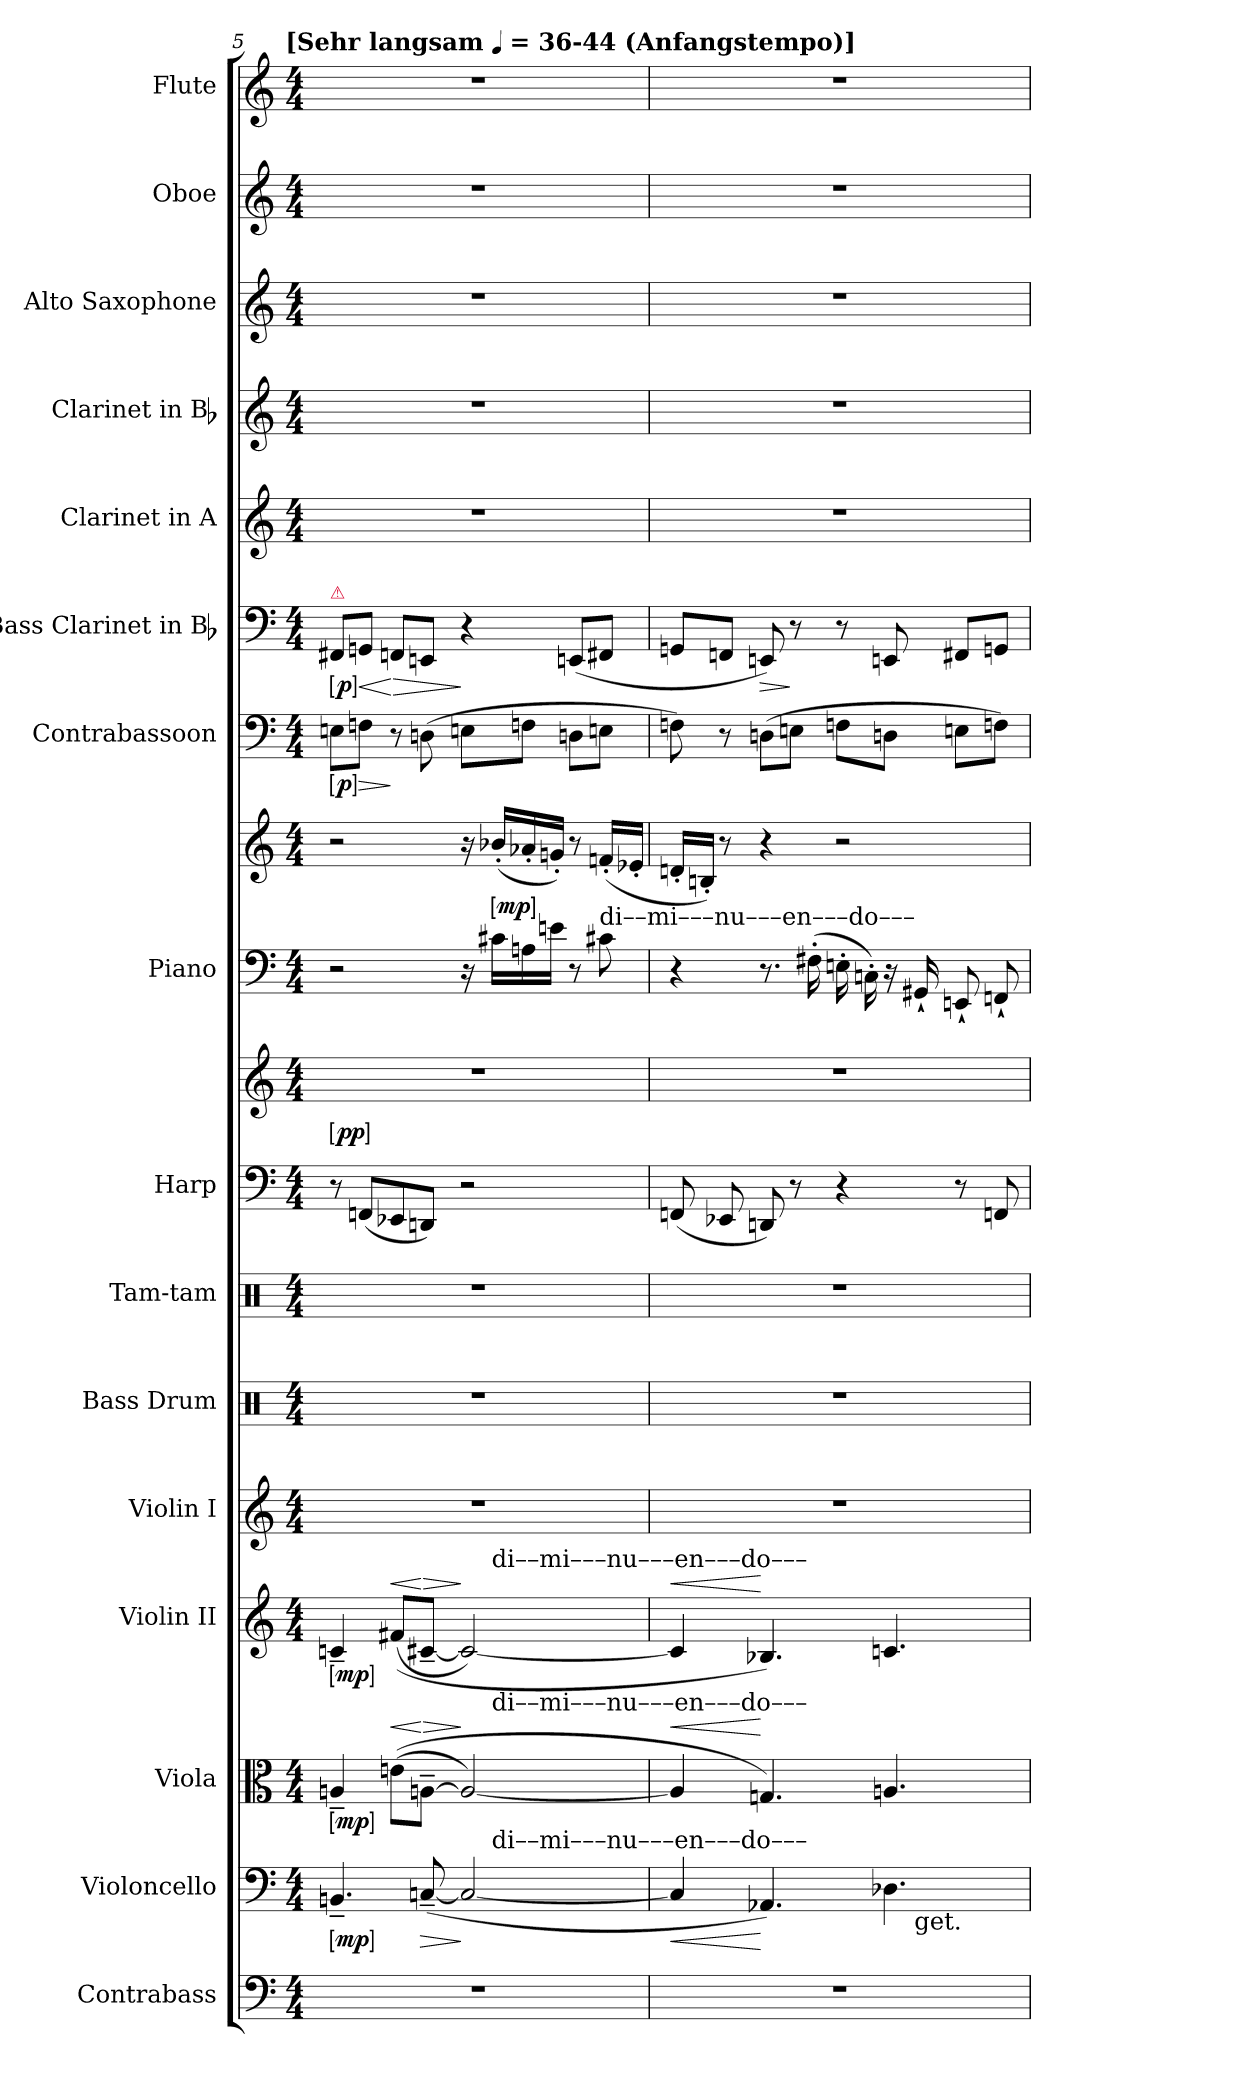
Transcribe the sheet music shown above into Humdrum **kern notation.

**kern	**kern	**dynam	**kern	**dynam	**kern	**dynam	**kern	**kern	**kern	**kern	**kern	**dynam	**kern	**kern	**dynam	**kern	**dynam	**kern	**dynam	**kern	**kern	**kern	**kern	**kern
*part16	*part15	*part15	*part14	*part14	*part13	*part13	*part12	*part11	*part10	*part9	*part9	*part9	*part8	*part8	*part8	*part7	*part7	*part6	*part6	*part5	*part4	*part3	*part2	*part1
*staff18	*staff17	*staff17	*staff16	*staff16	*staff15	*staff15	*staff14	*staff13	*staff12	*staff11	*staff10	*staff10/11	*staff9	*staff8	*staff8/9	*staff7	*staff7	*staff6	*staff6	*staff5	*staff4	*staff3	*staff2	*staff1
*I"Contrabass	*I"Violoncello	*	*I"Viola	*	*I"Violin II	*	*I"Violin I	*I"Bass Drum	*I"Tam-tam	*I"Harp	*	*	*I"Piano	*	*	*I"Contrabassoon	*	*I"Bass Clarinet in Bb	*	*I"Clarinet in A	*I"Clarinet in Bb	*I"Alto Saxophone	*I"Oboe	*I"Flute
*I'Cb.	*I'Vc.	*	*I'Vla.	*	*I'Vln. II	*	*I'Vln. I	*I'B. D.	*I'T.-t.	*I'Hp.	*	*	*I'Pno.	*	*	*I'Cbsn.	*	*I'B. Cl.	*	*I'Cl.	*I'Cl.	*I'Alto Sax.	*I'Ob.	*I'Fl.
*clefF4	*clefF4	*	*clefC3	*	*clefG2	*	*clefG2	*clefX	*clefX	*clefF4	*clefG2	*	*clefF4	*clefG2	*	*clefF4	*	*clefF4	*	*clefG2	*clefG2	*clefG2	*clefG2	*clefG2
*ITrd7c12	*	*	*	*	*	*	*	*	*	*	*	*	*	*	*	*ITrd7c12	*	*ITrd1c2	*	*ITrd2c3	*ITrd1c2	*ITrd5c9	*	*
*k[]	*k[]	*	*k[]	*	*k[]	*	*k[]	*k[]	*k[]	*k[]	*k[]	*	*k[]	*k[]	*	*k[]	*	*k[b-e-]	*	*k[f#c#g#]	*k[b-e-]	*k[b-e-a-]	*k[]	*k[]
!!LO:TX:omd:t=[Sehr langsam [quarter] = 36-44 (Anfangstempo)]
*M4/4	*M4/4	*	*M4/4	*	*M4/4	*	*M4/4	*M4/4	*M4/4	*M4/4	*M4/4	*	*M4/4	*M4/4	*	*M4/4	*	*M4/4	*	*M4/4	*M4/4	*M4/4	*M4/4	*M4/4
*MM36	*MM36	*	*MM36	*	*MM36	*	*MM36	*MM36	*MM36	*MM36	*MM36	*	*MM36	*MM36	*	*MM36	*	*MM36	*	*MM36	*MM36	*MM36	*MM36	*MM36
=5	=5	=5	=5	=5	=5	=5	=5	=5	=5	=5	=5	=5	=5	=5	=5	=5	=5	=5	=5	=5	=5	=5	=5	=5
!	!	!	!	!	!	!	!	!	!	!	!	!	!	!	!	!	!	!LO:TX:a:color=crimson:t=⚠	!	!	!	!	!	!
!	!	!LO:DY:ed=brack	!	!LO:DY:ed=brack	!	!LO:DY:ed=brack	!	!	!	!	!	!LO:DY:ed=brack	!	!	!	!	!LO:HP:b	!	!LO:HP:b	!	!	!	!	!
!	!	!	!	!	!	!	!	!	!	!	!	!	!	!	!	!	!LO:DY:n=1:ed=brack	!	!LO:DY:n=1:ed=brack	!	!	!	!	!
*	*^	*	*^	*	*^	*	*	*	*	*	*	*	*	*	*	*	*	*	*	*	*	*	*	*
1r	4.BBn~>i	2ryy	mp	4An~>i	2ryy	mp	4cn~>i	2ryy	mp	1r	1r	1r	8r	1r	pp	2r	2r	.	8EEn\L	> p	8EEn/L	< p	1r	1r	1r	1r	1r
.	.	.	.	.	.	.	.	.	.	.	.	.	(>8FFnL	.	.	.	.	.	8FFni\J	.	8FFn/J	.	.	.	.	.	.
!	!	!	!	!	!	!LO:HP:a	!	!	!LO:HP:a	!	!	!	!	!	!	!	!	!	!	!	!	!LO:HP:n=1:b	!	!	!	!	!
.	.	.	.	((8enL	.	<	(>(>8f#XL	.	<	.	.	.	8EE-X	.	.	.	.	.	8r	]	8EE-X/L	[ >	.	.	.	.	.
!	!	!	!LO:HP:b	!	!	!LO:HP:n=1:a	!	!	!LO:HP:n=1:a	!	!	!	!	!	!	!	!	!	!	!	!	!	!	!	!	!	!
.	(>[8Cn~	.	>	[8An~J	.	[ >	[8c#X~>J	.	[ >	.	.	.	8DDnJ)	.	.	.	.	.	(8DDn	.	8DDni/J	.	.	.	.	.	.
.	2C_	16ryy	]	2A_)	16ryy	]	2c#_)	16ryy	]	.	.	.	2r	.	.	16r	16r	.	8EEn\L	.	4r	]	.	.	.	.	.
!	!	!	!	!	!	!	!	!LO:TX:t=di––mi–––nu–––en–––do–––	!	!	!	!	!	!	!	!	!	!	!	!	!	!	!	!	!	!	!
!	!	!	!	!	!LO:TX:t=di––mi–––nu–––en–––do–––	!	!	!	!	!	!	!	!	!	!	!	!	!	!	!	!	!	!	!	!	!	!
!	!	!LO:TX:t=di––mi–––nu–––en–––do–––	!	!	!	!	!	!	!	!	!	!	!	!	!	!	!	!	!	!	!	!	!	!	!	!	!
!	!	!	!	!	!	!	!	!	!	!	!	!	!	!	!	!	!	!LO:DY:ed=brack	!	!	!	!	!	!	!	!	!
.	.	4..ryy	.	.	4..ryy	.	.	4..ryy	.	.	.	.	.	.	.	16c#XLL	(<16b-X'/LL	mp	.	.	.	.	.	.	.	.	.
.	.	.	.	.	.	.	.	.	.	.	.	.	.	.	.	16An	16a-X'/	.	8FFn\J	.	.	.	.	.	.	.	.
.	.	.	.	.	.	.	.	.	.	.	.	.	.	.	.	16enJJ	16gn'/JJ)	.	.	.	.	.	.	.	.	.	.
.	.	.	.	.	.	.	.	.	.	.	.	.	.	.	.	8r	8r	.	8DDn\L	.	(>8DDn/L	.	.	.	.	.	.
!	!	!	!	!	!	!	!	!	!	!	!	!	!	!	!	!	!LO:TX:c:t=di––mi–––nu–––en–––do–––	!	!	!	!	!	!	!	!	!	!
.	.	.	.	.	.	.	.	.	.	.	.	.	.	.	.	8c#X	(16fn'/LL	.	8EEn\J	.	8EEn/J	.	.	.	.	.	.
.	.	.	.	.	.	.	.	.	.	.	.	.	.	.	.	.	16e-X'/JJ	.	.	.	.	.	.	.	.	.	.
=6	=6	=6	=6	=6	=6	=6	=6	=6	=6	=6	=6	=6	=6	=6	=6	=6	=6	=6	=6	=6	=6	=6	=6	=6	=6	=6	=6
!	!	!	!LO:HP:b	!	!	!LO:HP:a	!	!	!LO:HP:a	!	!	!	!	!	!	!	!	!	!	!	!	!	!	!	!	!	!
*	*	*	*	*v	*v	*	*	*	*	*	*	*	*	*	*	*	*	*	*	*	*	*	*	*	*	*	*
*	*	*	*	*	*	*v	*v	*	*	*	*	*	*	*	*	*	*	*	*	*	*	*	*	*	*	*
1r	4C]	2ryy	<	4A]	<	4c#]	<	1r	1r	1r	(>8FFn	1r	.	4r	16dn'/LL	.	8FFn)	.	8FFn/L	.	1r	1r	1r	1r	1r
.	.	.	.	.	.	.	.	.	.	.	.	.	.	.	16Bn'/JJ)	.	.	.	.	.	.	.	.	.	.
.	.	.	.	.	.	.	.	.	.	.	8EE-X	.	.	.	8r	.	8r	.	8EE-X/J	.	.	.	.	.	.
!	!	!	!	!	!	!	!	!	!	!	!	!	!	!	!	!	!	!	!	!LO:HP:b	!	!	!	!	!
.	4.AA-X)	.	[	4.Gn)	[	4.B-X)	[	.	.	.	8DDn)	.	.	8.r	4r	.	(8DDn\L	.	8DDn)	>	.	.	.	.	.
.	.	.	.	.	.	.	.	.	.	.	8r	.	.	.	.	.	8EEn\J	.	8r	]	.	.	.	.	.
.	.	.	.	.	.	.	.	.	.	.	.	.	.	(16F#X'	.	.	.	.	.	.	.	.	.	.	.
.	.	8.ryy	.	.	.	.	.	.	.	.	4r	.	.	16En'\	2r	.	8FFn\L	.	8r	.	.	.	.	.	.
.	.	.	.	.	.	.	.	.	.	.	.	.	.	16Cn'\)	.	.	.	.	.	.	.	.	.	.	.
.	4.D-X	.	.	4.An	.	4.cn	.	.	.	.	.	.	.	16r	.	.	8DDn\J	.	8DDn	.	.	.	.	.	.
!	!	!LO:TX:b:t=get.	!	!	!	!	!	!	!	!	!	!	!	!	!	!	!	!	!	!	!	!	!	!	!
.	.	4ryy	.	.	.	.	.	.	.	.	.	.	.	16GG#X`	.	.	.	.	.	.	.	.	.	.	.
.	.	.	.	.	.	.	.	.	.	.	8r	.	.	8EEn`	.	.	8EEn\L	.	8EEn/L	.	.	.	.	.	.
.	.	.	.	.	.	.	.	.	.	.	8FFn	.	.	8FFn`	.	.	8FFn\J)	.	8FFn/J	.	.	.	.	.	.
.	.	16ryy	.	.	.	.	.	.	.	.	.	.	.	.	.	.	.	.	.	.	.	.	.	.	.
*	*v	*v	*	*	*	*	*	*	*	*	*	*	*	*	*	*	*	*	*	*	*	*	*	*	*
=	=	=	=	=	=	=	=	=	=	=	=	=	=	=	=	=	=	=	=	=	=	=	=	=
*-	*-	*-	*-	*-	*-	*-	*-	*-	*-	*-	*-	*-	*-	*-	*-	*-	*-	*-	*-	*-	*-	*-	*-	*-
